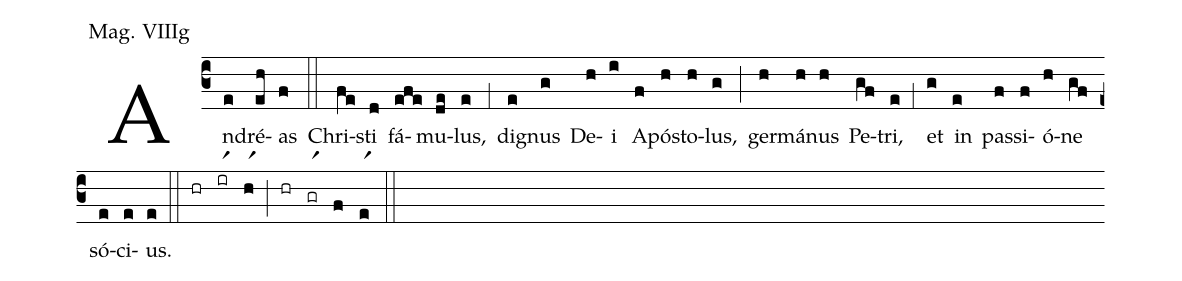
annotation: Mag. VIIIg;
%%
(c3) An(e)dré(eh)as(f) (::) Chri(fe)sti(d) fá(efe)mu(de)lus,(e) (;1) di(e)gnus(g) De(h)i(i) A(f)pó(h)sto(h)lus,(g) (;) ger(h)má(h)nus(h) Pe(gf)tri,(e) (;1) et(g) in(e) pas(f)si(f)ó(h)ne(gf) só(e)ci(e)us.(e) (::) (hr)(irr1)(hr1)(;)(hr)(grr1)(f)(er1)(::)
